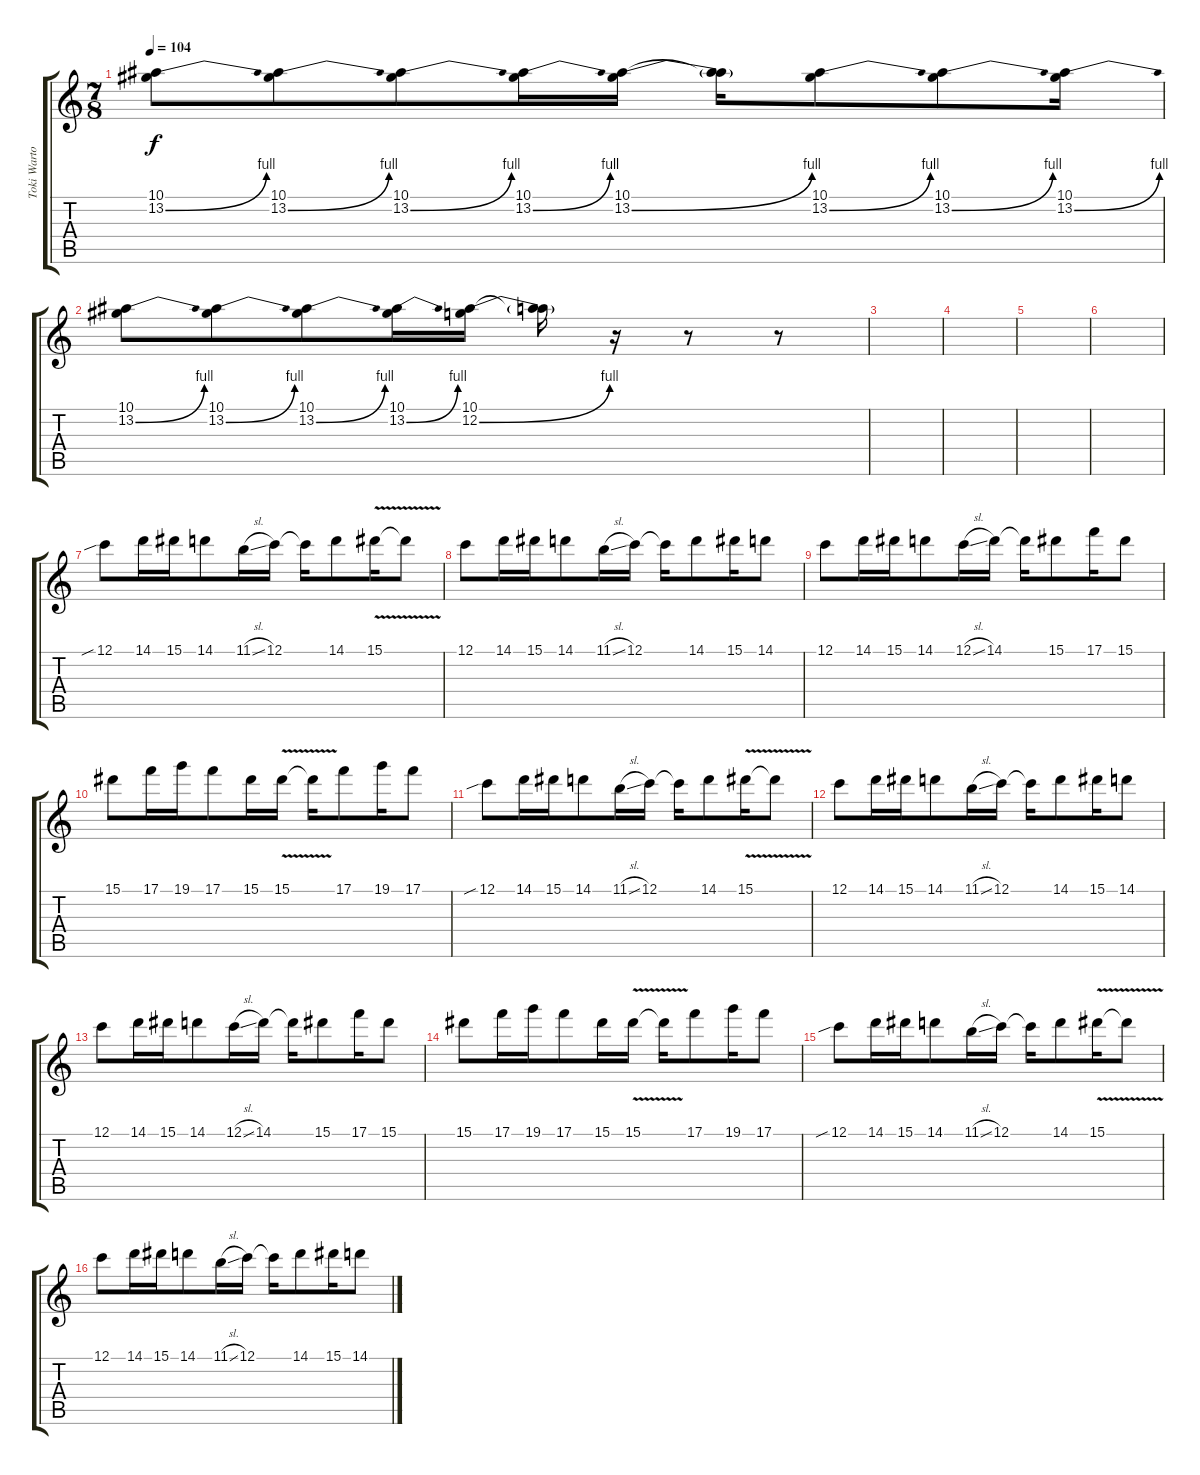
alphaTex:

\track ("Toki Wartooth (Harmony Guitar)" "Toki Warto") {instrument distortionguitar}
\staff {score tabs}
\tuning (C4 G3 Eb3 Bb2 F2 C2) {hide}
\ts (7 8)
\tempo 104
\clef g2
\ks c
(10.1 13.2{be (bend 0 0 60 4)}).8{dy f volume 16} (10.1 13.2{be (bend 0 0 60 4)}).8 (10.1 13.2{be (bend 0 0 60 4)}).8 (10.1 13.2{be (bend 0 0 60 4)}).16 (10.1 13.2{be (bend 0 0 60 4)}).16 (10.1{t} 13.2{t}).16 (10.1 13.2{be (bend 0 0 60 4)}).8 (10.1 13.2{be (bend 0 0 60 4)}).8 (10.1 13.2{be (bend 0 0 60 4)}).16 |
(10.1 13.2{be (bend 0 0 60 4)}).8{volume 16} (10.1 13.2{be (bend 0 0 60 4)}).8 (10.1 13.2{be (bend 0 0 60 4)}).8 (10.1 13.2{be (bend 0 0 60 4)}).16 (10.1 12.2{be (bend 0 0 60 4)}).16 (10.1{t} 12.2{t}).16 r.16 r.8 r.8 |
|
|
|
|
12.1{sib}.8 14.1.16 15.1.16 14.1.8 11.1{sl}.16 12.1.16 12.1{t}.16 14.1.8 15.1{v}.16 15.1{t}.8 |
12.1.8 14.1.16 15.1.16 14.1.8 11.1{sl}.16 12.1.16 12.1{t}.16 14.1.8 15.1.16 14.1.8 |
12.1.8 14.1.16 15.1.16 14.1.8 12.1{sl}.16 14.1.16 14.1{t}.16 15.1.8 17.1.16 15.1.8 |
15.1.8 17.1.16 19.1.16 17.1.8 15.1.16 15.1{v}.16 15.1{t}.16 17.1.8 19.1.16 17.1.8 |
12.1{sib}.8 14.1.16 15.1.16 14.1.8 11.1{sl}.16 12.1.16 12.1{t}.16 14.1.8 15.1{v}.16 15.1{t}.8 |
12.1.8 14.1.16 15.1.16 14.1.8 11.1{sl}.16 12.1.16 12.1{t}.16 14.1.8 15.1.16 14.1.8 |
12.1.8 14.1.16 15.1.16 14.1.8 12.1{sl}.16 14.1.16 14.1{t}.16 15.1.8 17.1.16 15.1.8 |
15.1.8 17.1.16 19.1.16 17.1.8 15.1.16 15.1{v}.16 15.1{t}.16 17.1.8 19.1.16 17.1.8 |
12.1{sib}.8 14.1.16 15.1.16 14.1.8 11.1{sl}.16 12.1.16 12.1{t}.16 14.1.8 15.1{v}.16 15.1{t}.8 |
12.1.8 14.1.16 15.1.16 14.1.8 11.1{sl}.16 12.1.16 12.1{t}.16 14.1.8 15.1.16 14.1.8
